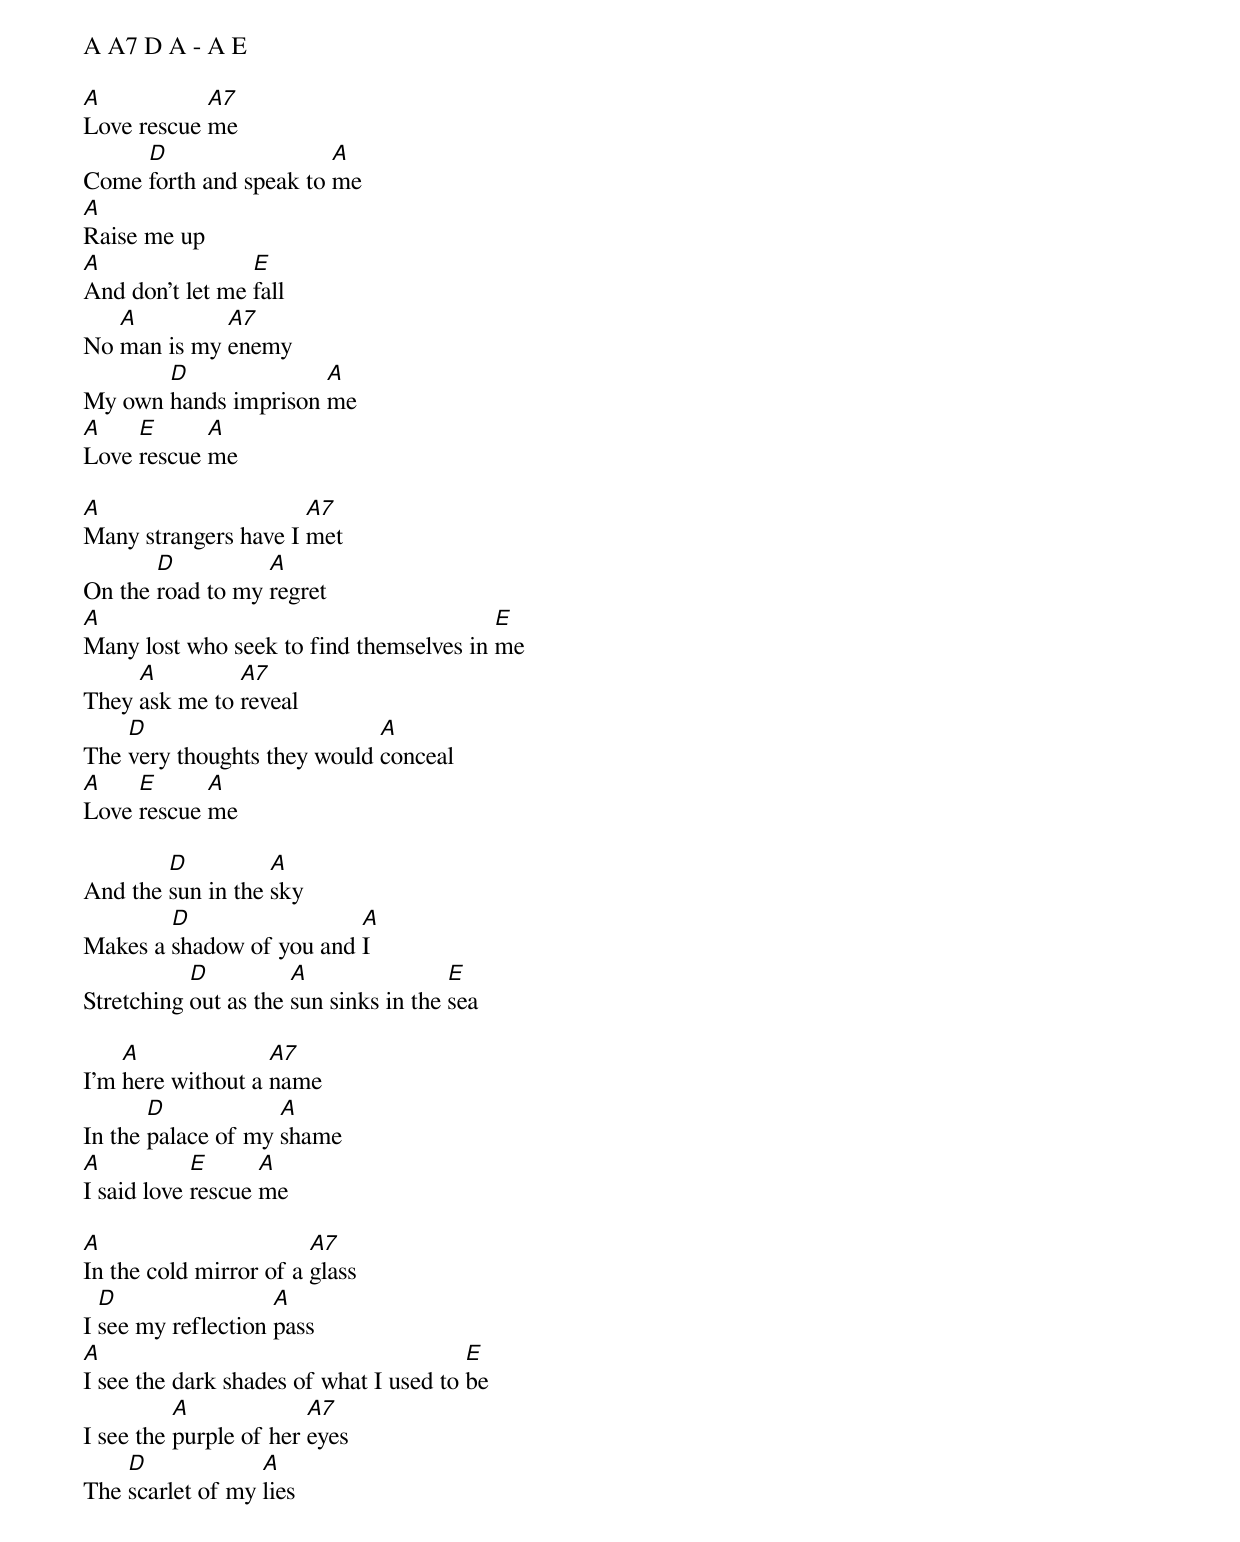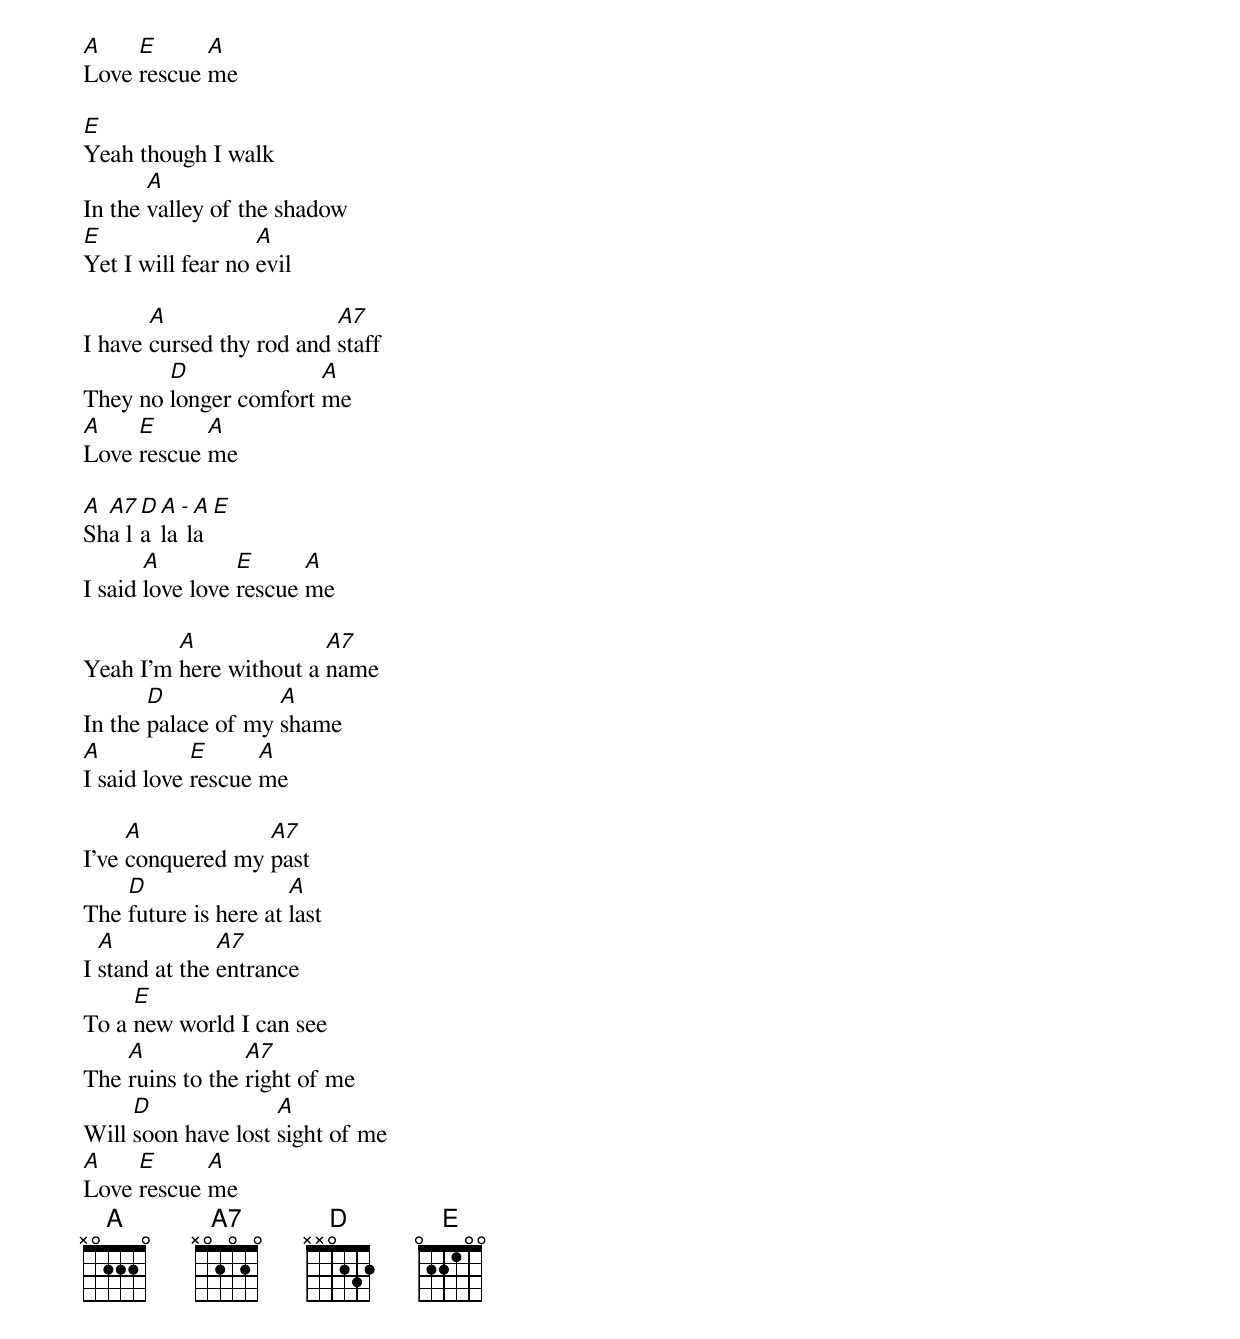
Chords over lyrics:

A A7 D A - A E

A           A7
Love rescue me
     D                  A
Come forth and speak to me
A
Raise me up
A                E
And don't let me fall
   A         A7
No man is my enemy
       D              A
My own hands imprison me
A    E      A
Love rescue me

A                     A7
Many strangers have I met
       D          A
On the road to my regret
A                                        E
Many lost who seek to find themselves in me
     A         A7
They ask me to reveal
    D                        A
The very thoughts they would conceal
A    E      A
Love rescue me

        D          A
And the sun in the sky
        D                 A
Makes a shadow of you and I
           D          A                E
Stretching out as the sun sinks in the sea

    A              A7
I'm here without a name
       D            A
In the palace of my shame
A           E      A
I said love rescue me

A                       A7
In the cold mirror of a glass
  D                 A
I see my reflection pass
A                                       E
I see the dark shades of what I used to be
          A             A7
I see the purple of her eyes
    D             A
The scarlet of my lies
A    E      A
Love rescue me

E
Yeah though I walk
       A
In the valley of the shadow
E                  A
Yet I will fear no evil

       A                  A7
I have cursed thy rod and staff
        D              A
They no longer comfort me
A    E      A
Love rescue me

A A7 D A - A E
Sha la la la
       A         E      A
I said love love rescue me

         A              A7
Yeah I'm here without a name
       D            A
In the palace of my shame
A           E      A
I said love rescue me

     A            A7
I've conquered my past
    D                 A
The future is here at last
  A            A7
I stand at the entrance
     E
To a new world I can see
    A            A7
The ruins to the right of me
     D              A
Will soon have lost sight of me
A    E      A
Love rescue me
